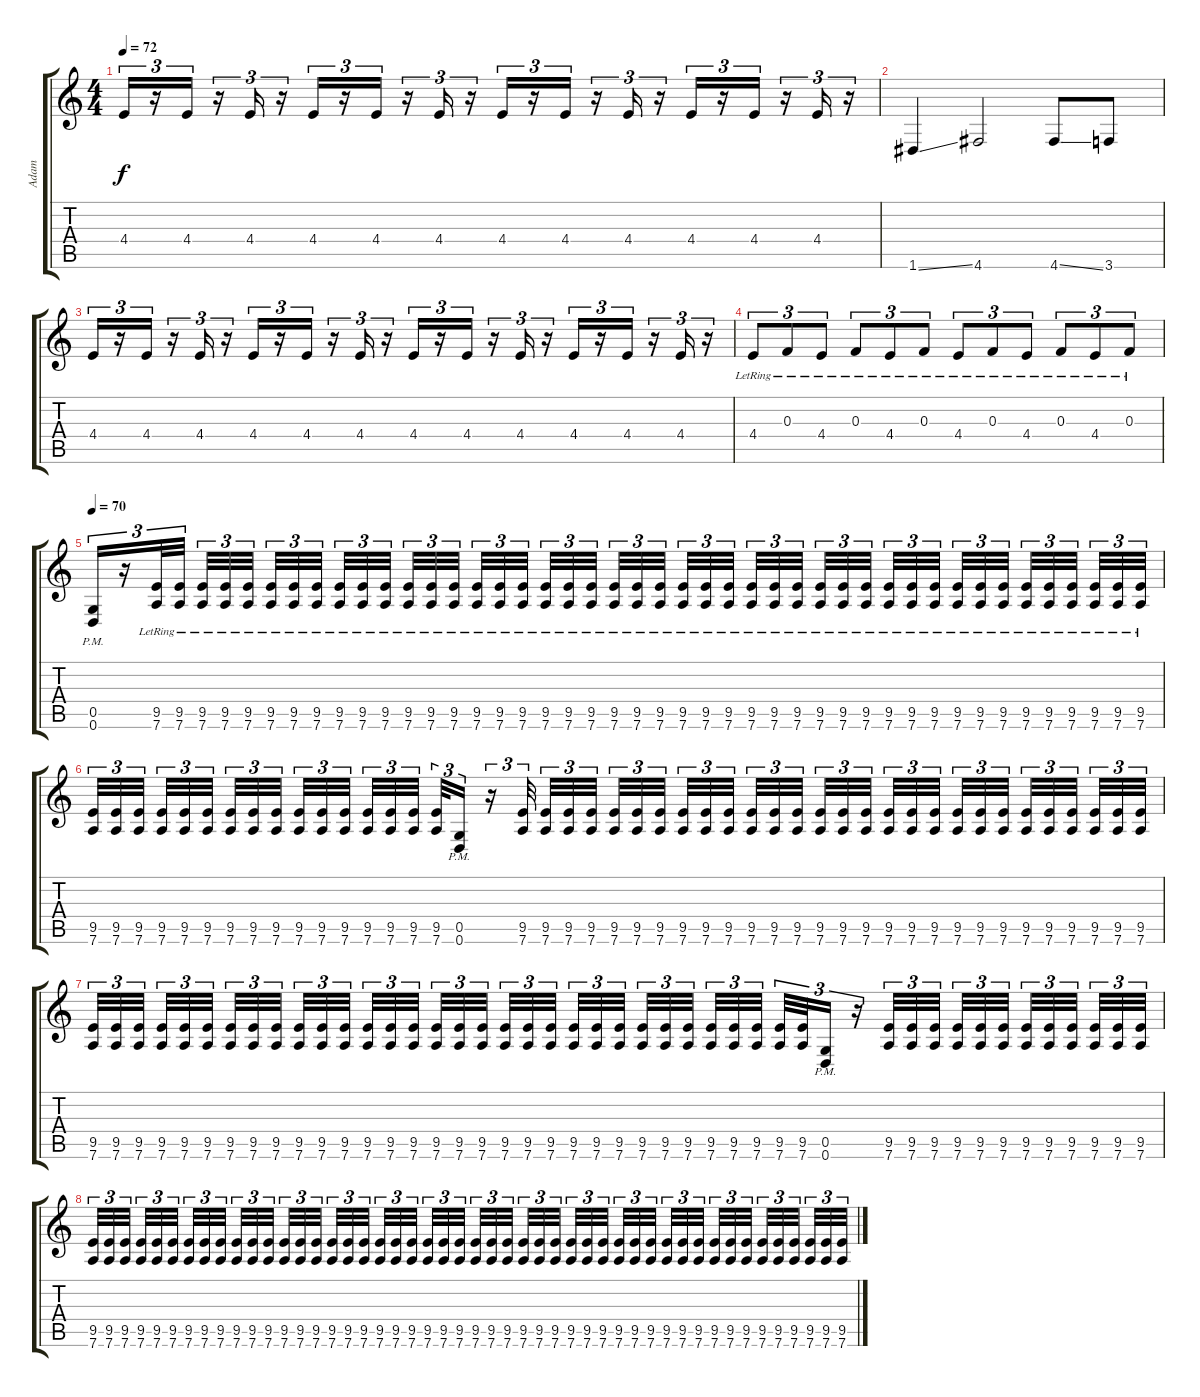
\track ("Adam" "Adam") {instrument overdrivenguitar}
\staff {score tabs}
\tuning (D4 A3 F3 C3 G2 D2) {hide}
\ts (4 4)
\tempo 72
\clef g2
\ks c
4.4.16{tu (3 2) dy f} r.16{tu (3 2)} 4.4.16{tu (3 2)} r.16{tu (3 2)} 4.4.16{tu (3 2)} r.16{tu (3 2)} 4.4.16{tu (3 2)} r.16{tu (3 2)} 4.4.16{tu (3 2)} r.16{tu (3 2)} 4.4.16{tu (3 2)} r.16{tu (3 2)} 4.4.16{tu (3 2)} r.16{tu (3 2)} 4.4.16{tu (3 2)} r.16{tu (3 2)} 4.4.16{tu (3 2)} r.16{tu (3 2)} 4.4.16{tu (3 2)} r.16{tu (3 2)} 4.4.16{tu (3 2)} r.16{tu (3 2)} 4.4.16{tu (3 2)} r.16{tu (3 2)} |
1.6{ss}.4 4.6.2 4.6{ss}.8 3.6.8 |
4.4.16{tu (3 2)} r.16{tu (3 2)} 4.4.16{tu (3 2)} r.16{tu (3 2)} 4.4.16{tu (3 2)} r.16{tu (3 2)} 4.4.16{tu (3 2)} r.16{tu (3 2)} 4.4.16{tu (3 2)} r.16{tu (3 2)} 4.4.16{tu (3 2)} r.16{tu (3 2)} 4.4.16{tu (3 2)} r.16{tu (3 2)} 4.4.16{tu (3 2)} r.16{tu (3 2)} 4.4.16{tu (3 2)} r.16{tu (3 2)} 4.4.16{tu (3 2)} r.16{tu (3 2)} 4.4.16{tu (3 2)} r.16{tu (3 2)} 4.4.16{tu (3 2)} r.16{tu (3 2)} |
4.4{lr}.8{tu (3 2)} 0.3{lr}.8{tu (3 2)} 4.4{lr}.8{tu (3 2)} 0.3{lr}.8{tu (3 2)} 4.4{lr}.8{tu (3 2)} 0.3{lr}.8{tu (3 2)} 4.4{lr}.8{tu (3 2)} 0.3{lr}.8{tu (3 2)} 4.4{lr}.8{tu (3 2)} 0.3{lr}.8{tu (3 2)} 4.4{lr}.8{tu (3 2)} 0.3{lr}.8{tu (3 2)} |
\tempo 70
(0.5{pm} 0.6{pm}).16{tu (3 2)} r.16{tu (3 2)} (9.5{lr} 7.6{lr}).32{tu (3 2)} (9.5{lr} 7.6{lr}).32{tu (3 2) beam splitsecondary} (9.5{lr} 7.6{lr}).32{tu (3 2)} (9.5{lr} 7.6{lr}).32{tu (3 2)} (9.5{lr} 7.6{lr}).32{tu (3 2) beam splitsecondary} (9.5{lr} 7.6{lr}).32{tu (3 2)} (9.5{lr} 7.6{lr}).32{tu (3 2)} (9.5{lr} 7.6{lr}).32{tu (3 2)} (9.5{lr} 7.6{lr}).32{tu (3 2)} (9.5{lr} 7.6{lr}).32{tu (3 2)} (9.5{lr} 7.6{lr}).32{tu (3 2) beam splitsecondary} (9.5{lr} 7.6{lr}).32{tu (3 2)} (9.5{lr} 7.6{lr}).32{tu (3 2)} (9.5{lr} 7.6{lr}).32{tu (3 2) beam splitsecondary} (9.5{lr} 7.6{lr}).32{tu (3 2)} (9.5{lr} 7.6{lr}).32{tu (3 2)} (9.5{lr} 7.6{lr}).32{tu (3 2) beam splitsecondary} (9.5{lr} 7.6{lr}).32{tu (3 2)} (9.5{lr} 7.6{lr}).32{tu (3 2)} (9.5{lr} 7.6{lr}).32{tu (3 2)} (9.5{lr} 7.6{lr}).32{tu (3 2)} (9.5{lr} 7.6{lr}).32{tu (3 2)} (9.5{lr} 7.6{lr}).32{tu (3 2) beam splitsecondary} (9.5{lr} 7.6{lr}).32{tu (3 2)} (9.5{lr} 7.6{lr}).32{tu (3 2)} (9.5{lr} 7.6{lr}).32{tu (3 2) beam splitsecondary} (9.5{lr} 7.6{lr}).32{tu (3 2)} (9.5{lr} 7.6{lr}).32{tu (3 2)} (9.5{lr} 7.6{lr}).32{tu (3 2) beam splitsecondary} (9.5{lr} 7.6{lr}).32{tu (3 2)} (9.5{lr} 7.6{lr}).32{tu (3 2)} (9.5{lr} 7.6{lr}).32{tu (3 2)} (9.5{lr} 7.6{lr}).32{tu (3 2)} (9.5{lr} 7.6{lr}).32{tu (3 2)} (9.5{lr} 7.6{lr}).32{tu (3 2) beam splitsecondary} (9.5{lr} 7.6{lr}).32{tu (3 2)} (9.5{lr} 7.6{lr}).32{tu (3 2)} (9.5{lr} 7.6{lr}).32{tu (3 2) beam splitsecondary} (9.5{lr} 7.6{lr}).32{tu (3 2)} (9.5{lr} 7.6{lr}).32{tu (3 2)} (9.5{lr} 7.6{lr}).32{tu (3 2) beam splitsecondary} (9.5 7.6{lr}).32{tu (3 2)} (9.5 7.6{lr}).32{tu (3 2)} (9.5 7.6{lr}).32{tu (3 2)} |
(9.5 7.6).32{tu (3 2)} (9.5 7.6).32{tu (3 2)} (9.5 7.6).32{tu (3 2) beam splitsecondary} (9.5 7.6).32{tu (3 2)} (9.5 7.6).32{tu (3 2)} (9.5 7.6).32{tu (3 2) beam splitsecondary} (9.5 7.6).32{tu (3 2)} (9.5 7.6).32{tu (3 2)} (9.5 7.6).32{tu (3 2) beam splitsecondary} (9.5 7.6).32{tu (3 2)} (9.5 7.6).32{tu (3 2)} (9.5 7.6).32{tu (3 2)} (9.5 7.6).32{tu (3 2)} (9.5 7.6).32{tu (3 2)} (9.5 7.6).32{tu (3 2) beam splitsecondary} (9.5 7.6).32{tu (3 2)} (0.5{pm} 0.6{pm}).16{tu (3 2)} r.16{tu (3 2)} (9.5 7.6).32{tu (3 2) beam splitsecondary} (9.5 7.6).32{tu (3 2)} (9.5 7.6).32{tu (3 2)} (9.5 7.6).32{tu (3 2)} (9.5 7.6).32{tu (3 2)} (9.5 7.6).32{tu (3 2)} (9.5 7.6).32{tu (3 2) beam splitsecondary} (9.5 7.6).32{tu (3 2)} (9.5 7.6).32{tu (3 2)} (9.5 7.6).32{tu (3 2) beam splitsecondary} (9.5 7.6).32{tu (3 2)} (9.5 7.6).32{tu (3 2)} (9.5 7.6).32{tu (3 2) beam splitsecondary} (9.5 7.6).32{tu (3 2)} (9.5 7.6).32{tu (3 2)} (9.5 7.6).32{tu (3 2)} (9.5 7.6).32{tu (3 2)} (9.5 7.6).32{tu (3 2)} (9.5 7.6).32{tu (3 2) beam splitsecondary} (9.5 7.6).32{tu (3 2)} (9.5 7.6).32{tu (3 2)} (9.5 7.6).32{tu (3 2) beam splitsecondary} (9.5 7.6).32{tu (3 2)} (9.5 7.6).32{tu (3 2)} (9.5 7.6).32{tu (3 2) beam splitsecondary} (9.5 7.6).32{tu (3 2)} (9.5 7.6).32{tu (3 2)} (9.5 7.6).32{tu (3 2)} |
(9.5 7.6).32{tu (3 2)} (9.5 7.6).32{tu (3 2)} (9.5 7.6).32{tu (3 2) beam splitsecondary} (9.5 7.6).32{tu (3 2)} (9.5 7.6).32{tu (3 2)} (9.5 7.6).32{tu (3 2) beam splitsecondary} (9.5 7.6).32{tu (3 2)} (9.5 7.6).32{tu (3 2)} (9.5 7.6).32{tu (3 2) beam splitsecondary} (9.5 7.6).32{tu (3 2)} (9.5 7.6).32{tu (3 2)} (9.5 7.6).32{tu (3 2)} (9.5 7.6).32{tu (3 2)} (9.5 7.6).32{tu (3 2)} (9.5 7.6).32{tu (3 2) beam splitsecondary} (9.5 7.6).32{tu (3 2)} (9.5 7.6).32{tu (3 2)} (9.5 7.6).32{tu (3 2) beam splitsecondary} (9.5 7.6).32{tu (3 2)} (9.5 7.6).32{tu (3 2)} (9.5 7.6).32{tu (3 2) beam splitsecondary} (9.5 7.6).32{tu (3 2)} (9.5 7.6).32{tu (3 2)} (9.5 7.6).32{tu (3 2)} (9.5 7.6).32{tu (3 2)} (9.5 7.6).32{tu (3 2)} (9.5 7.6).32{tu (3 2) beam splitsecondary} (9.5 7.6).32{tu (3 2)} (9.5 7.6).32{tu (3 2)} (9.5 7.6).32{tu (3 2) beam splitsecondary} (9.5 7.6).32{tu (3 2)} (9.5 7.6).32{tu (3 2)} (0.5{pm} 0.6{pm}).16{tu (3 2)} r.16{tu (3 2)} (9.5 7.6).32{tu (3 2) volume 11} (9.5 7.6).32{tu (3 2)} (9.5 7.6).32{tu (3 2) beam splitsecondary} (9.5 7.6).32{tu (3 2)} (9.5 7.6).32{tu (3 2)} (9.5 7.6).32{tu (3 2) beam splitsecondary} (9.5 7.6).32{tu (3 2)} (9.5 7.6).32{tu (3 2)} (9.5 7.6).32{tu (3 2) beam splitsecondary} (9.5 7.6).32{tu (3 2)} (9.5 7.6).32{tu (3 2)} (9.5 7.6).32{tu (3 2)} |
(9.5 7.6).32{tu (3 2)} (9.5 7.6).32{tu (3 2)} (9.5 7.6).32{tu (3 2) beam splitsecondary} (9.5 7.6).32{tu (3 2)} (9.5 7.6).32{tu (3 2)} (9.5 7.6).32{tu (3 2) beam splitsecondary} (9.5 7.6).32{tu (3 2)} (9.5 7.6).32{tu (3 2)} (9.5 7.6).32{tu (3 2) beam splitsecondary} (9.5 7.6).32{tu (3 2)} (9.5 7.6).32{tu (3 2)} (9.5 7.6).32{tu (3 2)} (9.5 7.6).32{tu (3 2)} (9.5 7.6).32{tu (3 2)} (9.5 7.6).32{tu (3 2) beam splitsecondary} (9.5 7.6).32{tu (3 2)} (9.5 7.6).32{tu (3 2)} (9.5 7.6).32{tu (3 2) beam splitsecondary} (9.5 7.6).32{tu (3 2)} (9.5 7.6).32{tu (3 2)} (9.5 7.6).32{tu (3 2) beam splitsecondary} (9.5 7.6).32{tu (3 2)} (9.5 7.6).32{tu (3 2)} (9.5 7.6).32{tu (3 2)} (9.5 7.6).32{tu (3 2)} (9.5 7.6).32{tu (3 2)} (9.5 7.6).32{tu (3 2) beam splitsecondary} (9.5 7.6).32{tu (3 2)} (9.5 7.6).32{tu (3 2)} (9.5 7.6).32{tu (3 2) beam splitsecondary} (9.5 7.6).32{tu (3 2)} (9.5 7.6).32{tu (3 2)} (9.5 7.6).32{tu (3 2) beam splitsecondary} (9.5 7.6).32{tu (3 2)} (9.5 7.6).32{tu (3 2)} (9.5 7.6).32{tu (3 2)} (9.5 7.6).32{tu (3 2)} (9.5 7.6).32{tu (3 2)} (9.5 7.6).32{tu (3 2) beam splitsecondary} (9.5 7.6).32{tu (3 2)} (9.5 7.6).32{tu (3 2)} (9.5 7.6).32{tu (3 2) beam splitsecondary} (9.5 7.6).32{tu (3 2)} (9.5 7.6).32{tu (3 2)} (9.5 7.6).32{tu (3 2) beam splitsecondary} (9.5 7.6).32{tu (3 2)} (9.5 7.6).32{tu (3 2)} (9.5 7.6).32{tu (3 2)}
